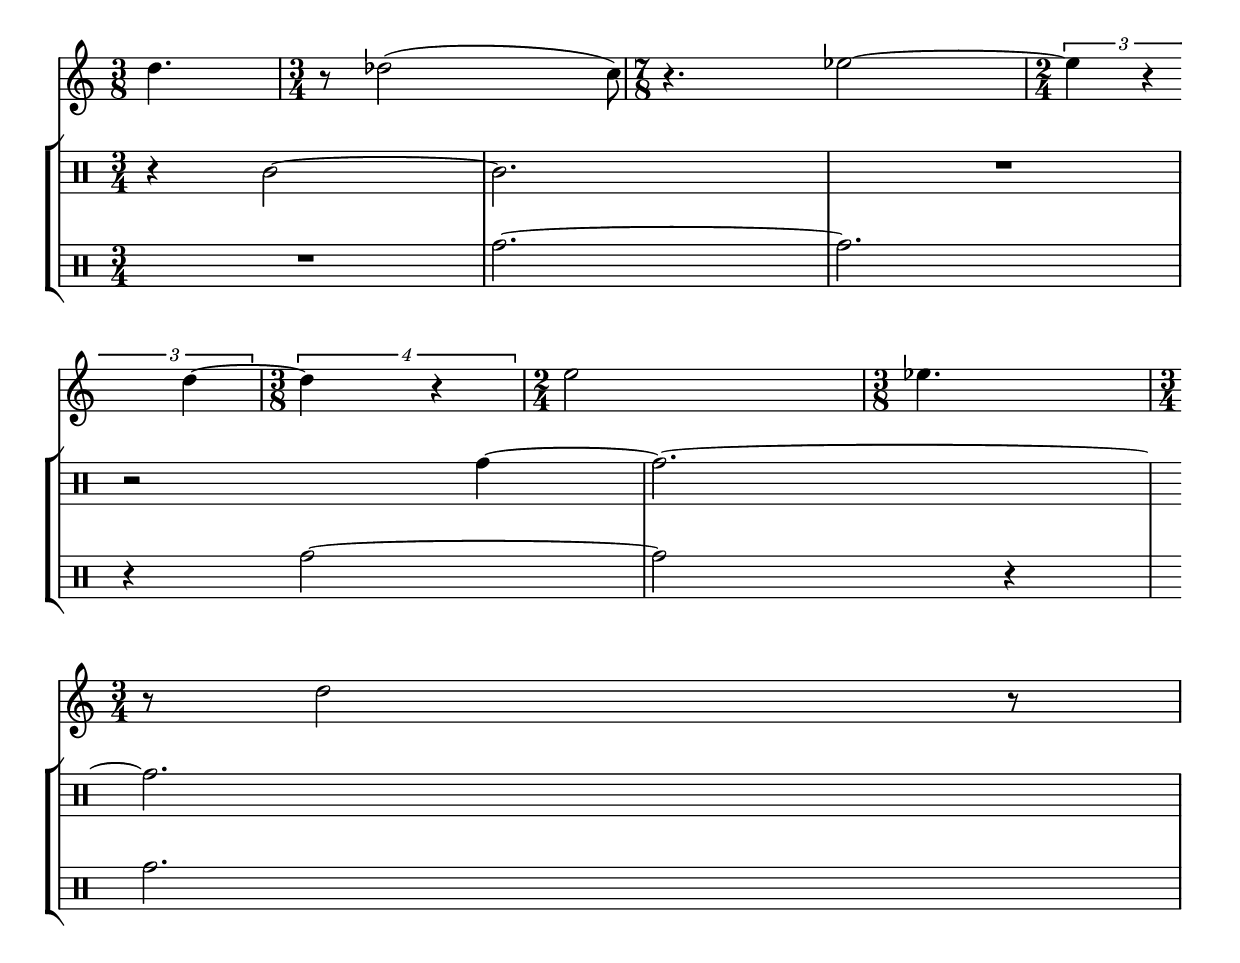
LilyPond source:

%% Do not edit this file; it is auto-generated from LSR http://lsr.dsi.unimi.it
%% This file is in the public domain.
\version "2.11.50"

\header {
  lsrtags = "rhythms, percussion"

  texidoc = "
In the following snippet, two parts have a completely different time
signature, yet remain synchronized. The bar lines can no longer be
printed at the @code{Score} level; to allow independent bar lines in
each part, the @code{Barline_engraver} is moved from the @code{Score}
context to the @code{Staff} context. 

"
  doctitle = "Printing music with different time signatures"
} % begin verbatim

\paper {
  indent = #0
  ragged-right = ##t
}

global = { \time 3/4 { s2.*3 } \bar "" \break { s2.*3 } }

\layout {
  \context {
    \Score
    \remove "Timing_translator"
    \remove "Time_signature_engraver"
    \remove "Default_bar_line_engraver"
    \override SpacingSpanner #'uniform-stretching = ##t
    \override SpacingSpanner #'strict-note-spacing = ##t
    proportionalNotationDuration = #(ly:make-moment 1 64)
  }
  \context {
    \Staff
    \consists "Timing_translator"
    \consists "Default_bar_line_engraver"
    \consists "Time_signature_engraver"
  }
  \context {
    \Voice
    \remove "Forbid_line_break_engraver"
    tupletFullLength = ##t
  }
}

Bassklarinette = \new Staff <<
  \global {
    \bar "|"
    \clef treble
    \time 3/8
    d''4.
    
    \bar "|"
    \time 3/4
    r8 des''2( c''8)
    
    \bar "|"
    \time 7/8
    r4. ees''2 ~
    
    \bar "|"
    \time 2/4
    \tupletUp
    \times 2/3 { ees''4 r4 d''4 ~ }
    
    \bar "|"
    \time 3/8
    \tupletUp
    \times 3/4 { d''4 r4 }
    
    \bar "|"
    \time 2/4
    e''2
    
    \bar "|"
    \time 3/8
    es''4.
    
    \bar "|"
    \time 3/4
    r8 d''2 r8
    \bar "|"
  }
>>

Perkussion = \new StaffGroup <<
  \new Staff <<
    \global {
      \bar "|"
      \clef percussion
      \time 3/4
      r4 c'2 ~
      
      \bar "|"
      c'2.
      
      \bar "|"
      R2.
      
      \bar "|"
      r2 g'4 ~
      
      \bar "|"
      g'2. ~
      
      \bar "|"
      g'2.
    }
  >>
  \new Staff <<
    \global {
      \bar "|"
      \clef percussion
      \time 3/4
      R2.
      
      \bar "|"
      g'2. ~
      
      \bar "|"
      g'2.
      
      \bar "|"
      r4 g'2 ~
      
      \bar "|"
      g'2 r4
      
      \bar "|"
      g'2.
    }
  >>
>>

\score {
  <<  \Bassklarinette \Perkussion >>
}
